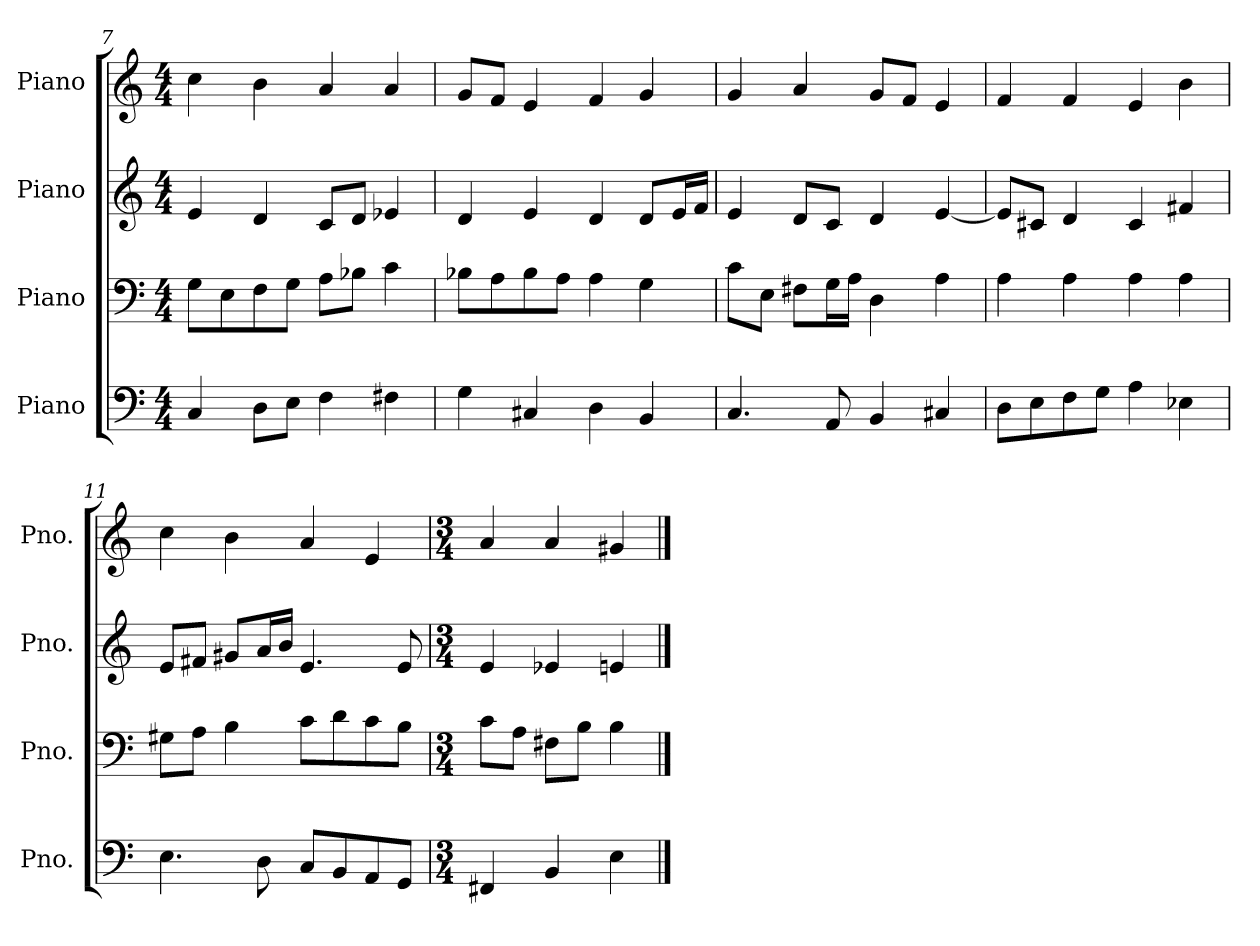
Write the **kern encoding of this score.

**kern	**kern	**kern	**kern
*part4	*part3	*part2	*part1
*staff4	*staff3	*staff2	*staff1
*I"Piano	*I"Piano	*I"Piano	*I"Piano
*I'Pno.	*I'Pno.	*I'Pno.	*I'Pno.
*clefF4	*clefF4	*clefG2	*clefG2
*k[]	*k[]	*k[]	*k[]
*M4/4	*M4/4	*M4/4	*M4/4
=7	=7	=7	=7
4C/	8G\L	4e/	4cc\
.	8E\	.	.
8D\L	8F\	4d/	4b\
8E\J	8G\J	.	.
4F\	8A\L	8c/L	4a/
.	8B-X\J	8d/J	.
4F#X\	4c\	4e-X/	4a/
=8	=8	=8	=8
4G\	8B-X\L	4d/	8g/L
.	8A\	.	8f/J
4C#X/	8B-\	4e/	4e/
.	8A\J	.	.
4D\	4A\	4d/	4f/
4BB/	4G\	8d/L	4g/
.	.	16e/L	.
.	.	16f/JJ	.
=9	=9	=9	=9
4.C/	8c\L	4e/	4g/
.	8E\J	.	.
.	8F#X\L	8d/L	4a/
8AA/	16G\L	8c/J	.
.	16A\JJ	.	.
4BB/	4D\	4d/	8g/L
.	.	.	8f/J
4C#X/	4A\	[4e/	4e/
!!LO:LB:g=z
=10	=10	=10	=10
8D\L	4A\	8e/L]	4f/
8E\	.	8c#X/J	.
8F\	4A\	4d/	4f/
8G\J	.	.	.
4A\	4A\	4c#/	4e/
4E-X\	4A\	4f#X/	4b\
=11	=11	=11	=11
4.E\	8G#X\L	8e/L	4cc\
.	8A\J	8f#X/J	.
.	4B\	8g#X/L	4b\
8D\	.	16a/L	.
.	.	16b/JJ	.
8C/L	8c\L	4.e/	4a/
8BB/	8d\	.	.
8AA/	8c\	.	4e/
8GG/J	8B\J	8e/	.
=12	=12	=12	=12
*M3/4	*M3/4	*M3/4	*M3/4
4FF#X/	8c\L	4e/	4a/
.	8A\J	.	.
4BB/	8F#X\L	4e-X/	4a/
.	8B\J	.	.
4E\	4B\	4en/	4g#X/
==	==	==	==
*-	*-	*-	*-
